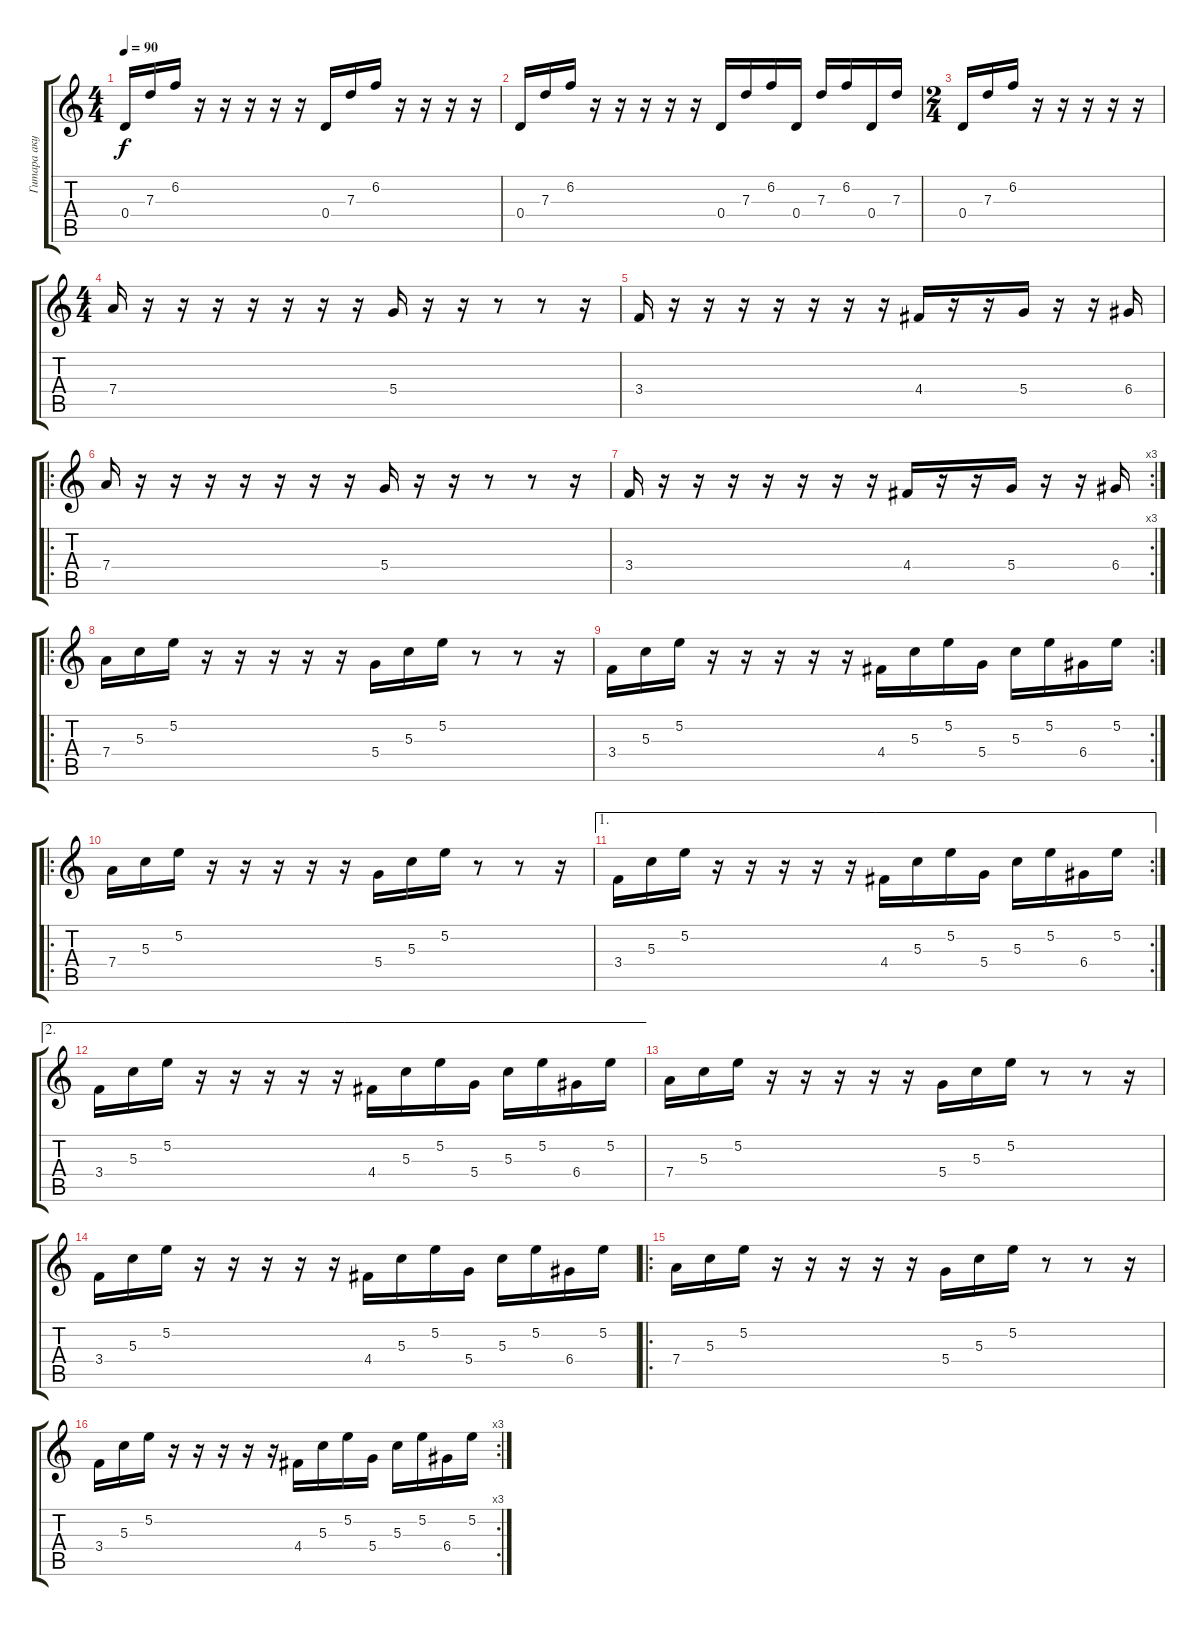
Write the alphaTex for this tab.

\track ("Гитара акустич." "Гитара аку") {instrument acousticguitarsteel}
\staff {score tabs}
\tuning (E4 B3 G3 D3 A2 E2) {hide}
\ts (4 4)
\tempo 90
\clef g2
\ks c
0.4.16{dy f} 7.3.16 6.2.16 r.16 r.16 r.16 r.16 r.16 0.4.16 7.3.16 6.2.16 r.16 r.16 r.16 r.16 |
0.4.16 7.3.16 6.2.16 r.16 r.16 r.16 r.16 r.16 0.4.16 7.3.16 6.2.16 0.4.16 7.3.16 6.2.16 0.4.16 7.3.16 |
\ts (2 4)
0.4.16 7.3.16 6.2.16 r.16 r.16 r.16 r.16 r.16 |
\ts (4 4)
7.4.16 r.16 r.16 r.16 r.16 r.16 r.16 r.16 5.4.16 r.16 r.16 r.8 r.8 r.16 |
3.4.16 r.16 r.16 r.16 r.16 r.16 r.16 r.16 4.4.16 r.16 r.16 5.4.16 r.16 r.16 6.4.16 |
\ro
7.4.16 r.16 r.16 r.16 r.16 r.16 r.16 r.16 5.4.16 r.16 r.16 r.8 r.8 r.16 |
\rc 3
3.4.16 r.16 r.16 r.16 r.16 r.16 r.16 r.16 4.4.16 r.16 r.16 5.4.16 r.16 r.16 6.4.16 |
\ro
7.4.16 5.3.16 5.2.16 r.16 r.16 r.16 r.16 r.16 5.4.16 5.3.16 5.2.16 r.8 r.8 r.16 |
\rc 2
3.4.16 5.3.16 5.2.16 r.16 r.16 r.16 r.16 r.16 4.4.16 5.3.16 5.2.16 5.4.16 5.3.16 5.2.16 6.4.16 5.2.16 |
\ro
7.4.16 5.3.16 5.2.16 r.16 r.16 r.16 r.16 r.16 5.4.16 5.3.16 5.2.16 r.8 r.8 r.16 |
\ae 1
\rc 2
3.4.16 5.3.16 5.2.16 r.16 r.16 r.16 r.16 r.16 4.4.16 5.3.16 5.2.16 5.4.16 5.3.16 5.2.16 6.4.16 5.2.16 |
\ae 2
3.4.16 5.3.16 5.2.16 r.16 r.16 r.16 r.16 r.16 4.4.16 5.3.16 5.2.16 5.4.16 5.3.16 5.2.16 6.4.16 5.2.16 |
7.4.16 5.3.16 5.2.16 r.16 r.16 r.16 r.16 r.16 5.4.16 5.3.16 5.2.16 r.8 r.8 r.16 |
3.4.16 5.3.16 5.2.16 r.16 r.16 r.16 r.16 r.16 4.4.16 5.3.16 5.2.16 5.4.16 5.3.16 5.2.16 6.4.16 5.2.16 |
\ro
7.4.16 5.3.16 5.2.16 r.16 r.16 r.16 r.16 r.16 5.4.16 5.3.16 5.2.16 r.8 r.8 r.16 |
\rc 3
3.4.16 5.3.16 5.2.16 r.16 r.16 r.16 r.16 r.16 4.4.16 5.3.16 5.2.16 5.4.16 5.3.16 5.2.16 6.4.16 5.2.16
